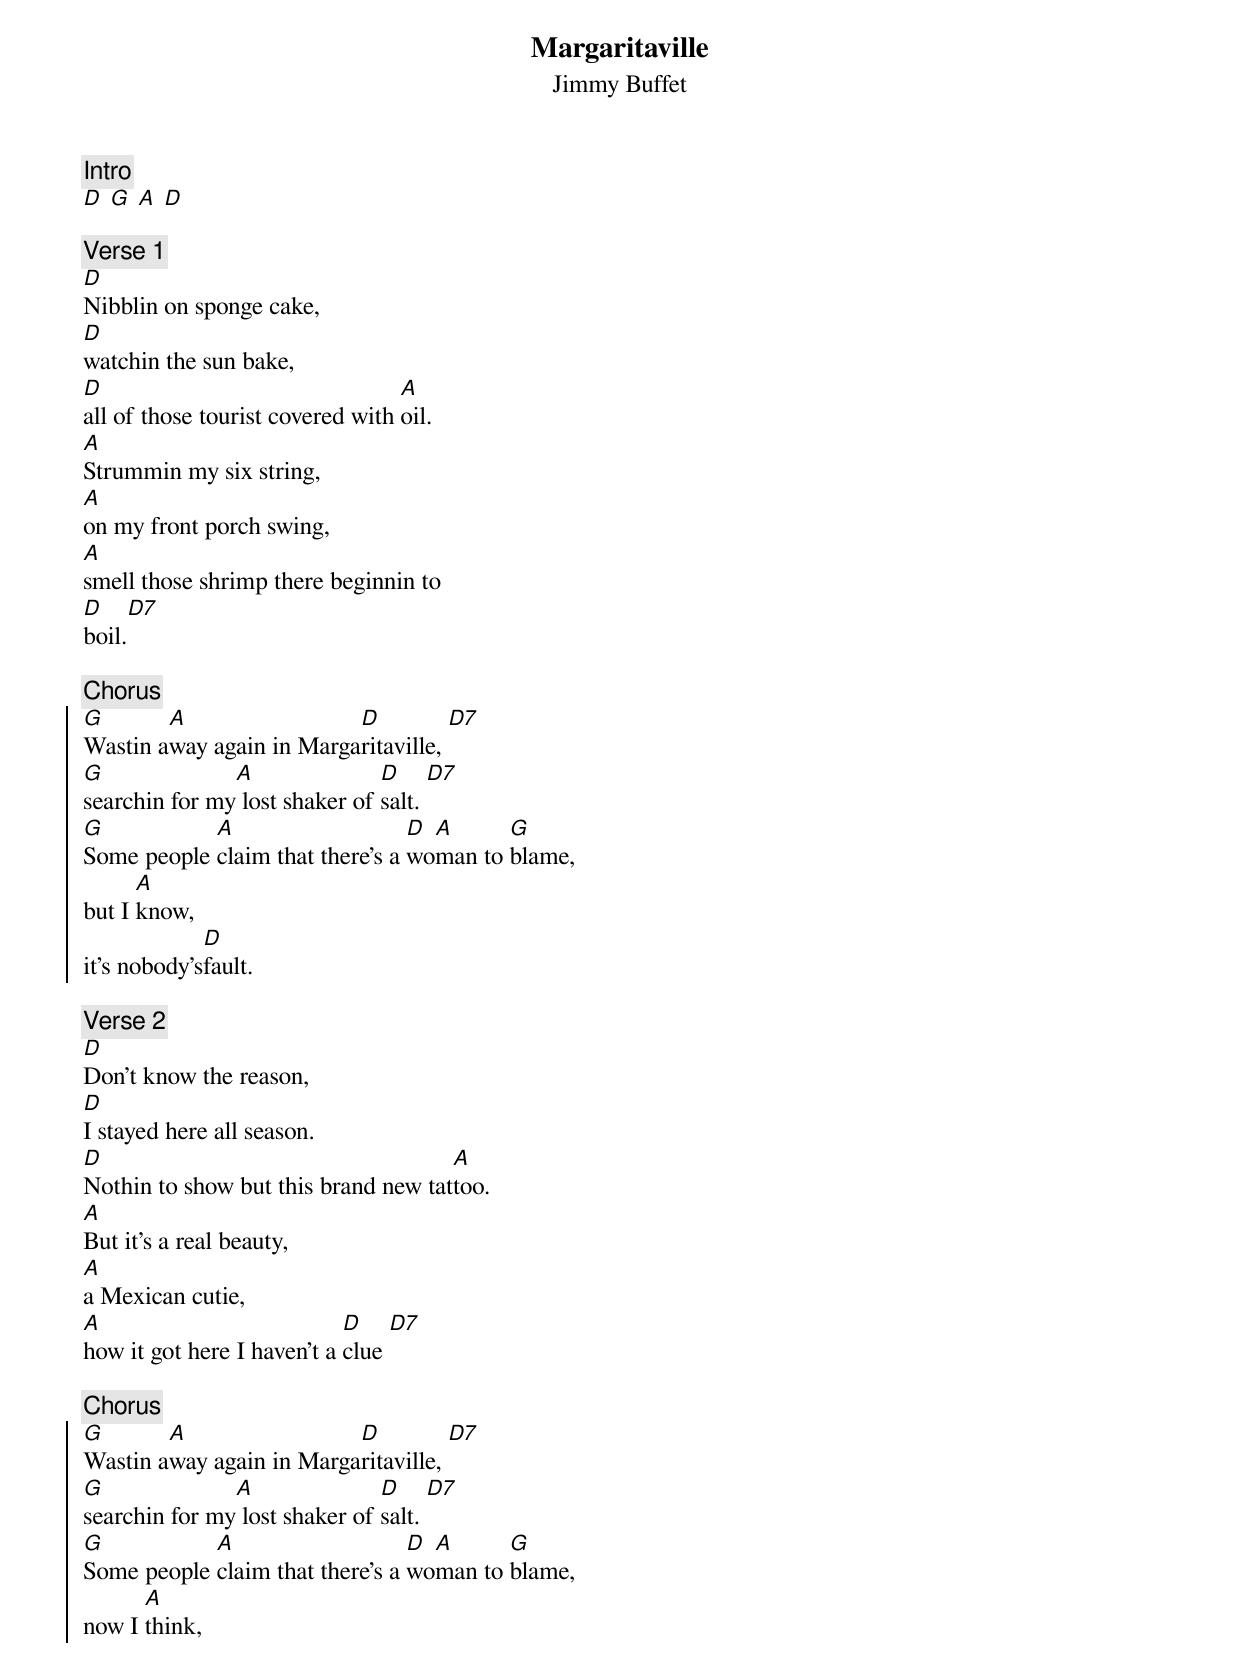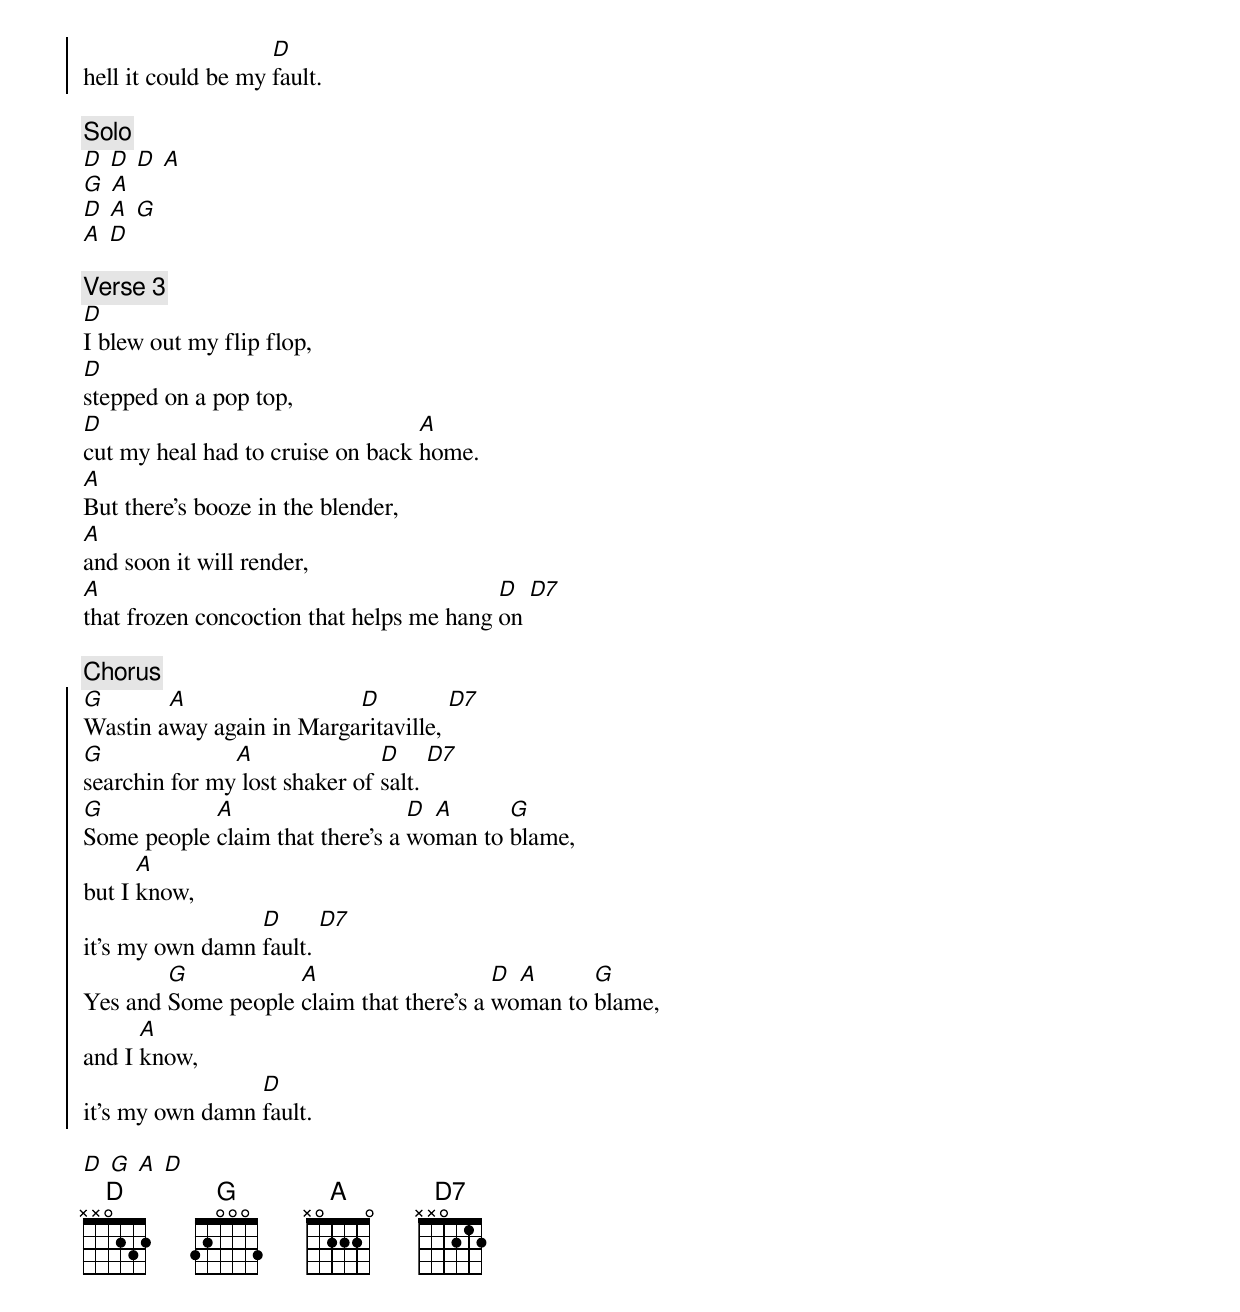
{t: Margaritaville}
{st: Jimmy Buffet}
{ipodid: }

{c: Intro}
[D] [G] [A] [D]

{c: Verse 1}
[D]Nibblin on sponge cake,
[D]watchin the sun bake,
[D]all of those tourist covered with [A]oil.
[A]Strummin my six string,
[A]on my front porch swing,
[A]smell those shrimp there beginnin to
[D]boil.[D7]

{c: Chorus}
{soc}
[G]Wastin a[A]way again in Marga[D]ritaville, [D7]
[G]searchin for my[A] lost shaker of [D]salt. [D7]
[G]Some people [A]claim that there's a [D]wo[A]man to [G]blame,
but I [A]know,
it's nobody's[D]fault.
{eoc}

{c: Verse 2}
[D]Don't know the reason,
[D]I stayed here all season.
[D]Nothin to show but this brand new tat[A]too.
[A]But it's a real beauty,
[A]a Mexican cutie,
[A]how it got here I haven't a [D]clue [D7]

{c: Chorus}
{soc}
[G]Wastin a[A]way again in Marga[D]ritaville, [D7]
[G]searchin for my[A] lost shaker of [D]salt. [D7]
[G]Some people [A]claim that there's a [D]wo[A]man to [G]blame,
now I [A]think,
hell it could be my [D]fault.
{eoc}

{c: Solo}
[D] [D] [D] [A]
[G] [A]
[D] [A] [G]
[A] [D]

{c:Verse 3}
[D]I blew out my flip flop,
[D]stepped on a pop top,
[D]cut my heal had to cruise on back [A]home.
[A]But there's booze in the blender,
[A]and soon it will render,
[A]that frozen concoction that helps me hang [D]on [D7]

{c: Chorus}
{soc}
[G]Wastin a[A]way again in Marga[D]ritaville, [D7]
[G]searchin for my[A] lost shaker of [D]salt. [D7]
[G]Some people [A]claim that there's a [D]wo[A]man to [G]blame,
but I [A]know,
it's my own damn [D]fault. [D7]
Yes and [G]Some people [A]claim that there's a [D]wo[A]man to [G]blame,
and I [A]know,
it's my own damn [D]fault.
{eoc}

[D] [G] [A] [D]
